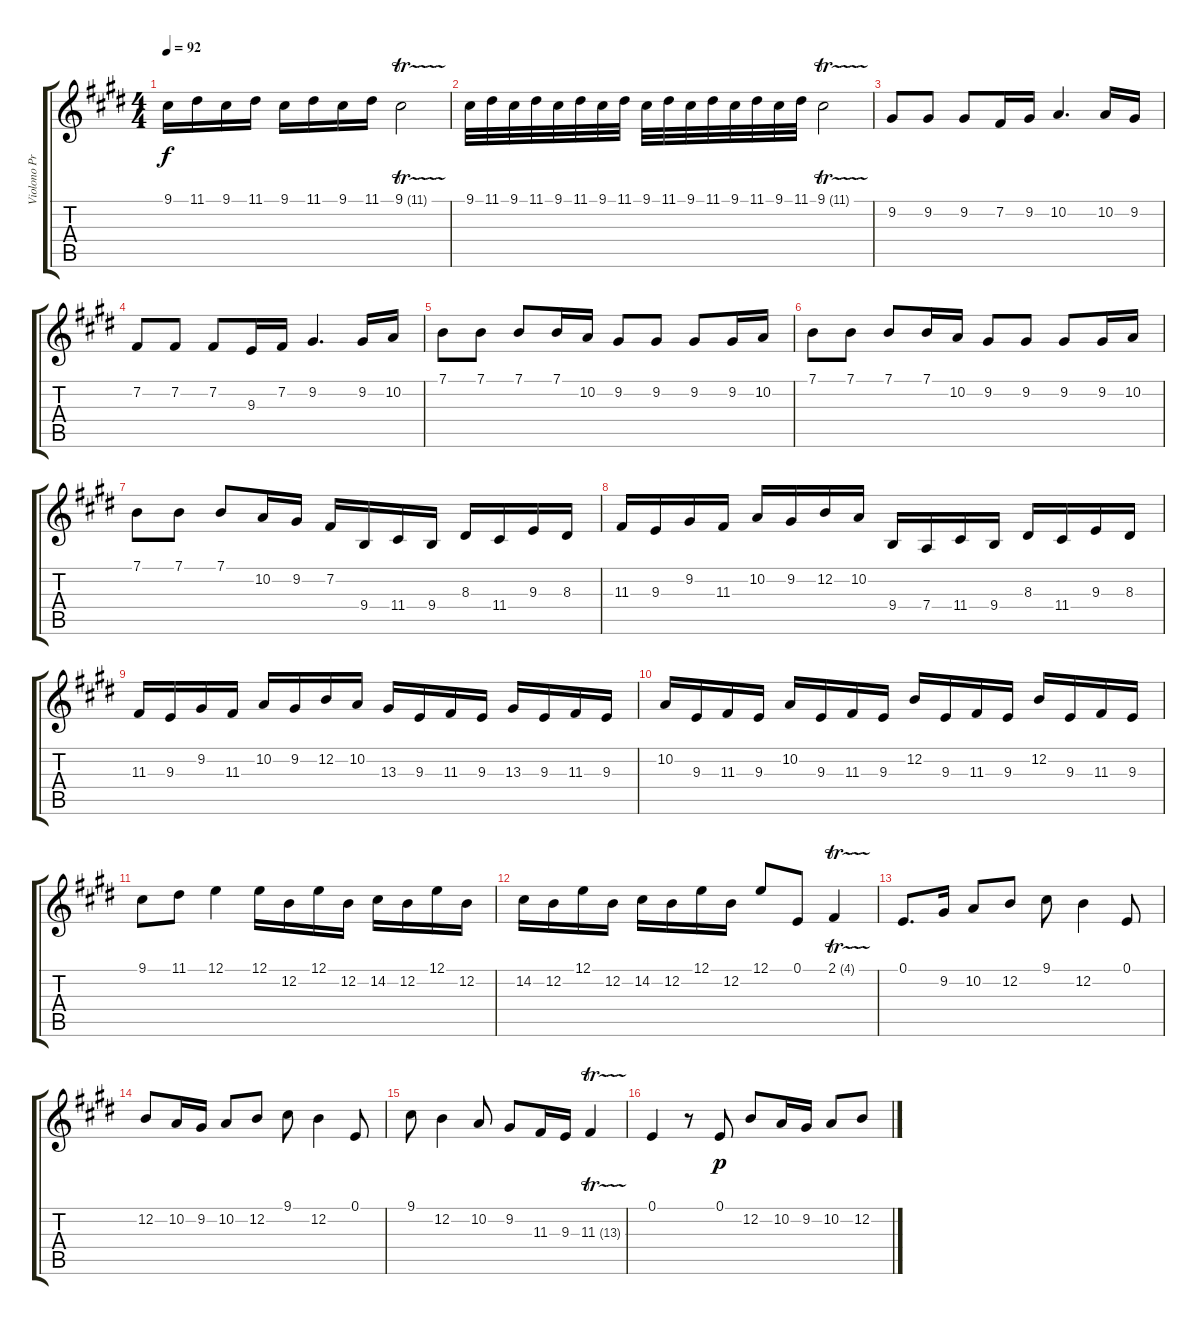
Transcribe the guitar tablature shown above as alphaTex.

\track ("Violono Principale" "Violono Pr") {instrument violin}
\staff {score tabs}
\tuning (E4 B3 G3 D3 A2 E2) {hide}
\ts (4 4)
\tempo 92
\clef g2
\ks c#minor
9.1.16{dy f} 11.1.16 9.1.16 11.1.16 9.1.16 11.1.16 9.1.16 11.1.16 9.1{tr (11 32)}.2 |
\ks e
9.1.32 11.1.32 9.1.32 11.1.32 9.1.32 11.1.32 9.1.32 11.1.32 9.1.32 11.1.32 9.1.32 11.1.32 9.1.32 11.1.32 9.1.32 11.1.32 9.1{tr (11 32)}.2 |
\ks c#minor
9.2.8 9.2.8 9.2.8 7.2.16 9.2.16 10.2.4{d} 10.2.16 9.2.16 |
7.2.8 7.2.8 7.2.8 9.3.16 7.2.16 9.2.4{d} 9.2.16 10.2.16 |
\ks e
7.1.8 7.1.8 7.1.8 7.1.16 10.2.16 9.2.8 9.2.8 9.2.8 9.2.16 10.2.16 |
\ks c#minor
7.1.8 7.1.8 7.1.8 7.1.16 10.2.16 9.2.8 9.2.8 9.2.8 9.2.16 10.2.16 |
7.1.8 7.1.8 7.1.8 10.2.16 9.2.16 7.2.16 9.4.16 11.4.16 9.4.16 8.3.16 11.4.16 9.3.16 8.3.16 |
11.3.16 9.3.16 9.2.16 11.3.16 10.2.16 9.2.16 12.2.16 10.2.16 9.4.16 7.4.16 11.4.16 9.4.16 8.3.16 11.4.16 9.3.16 8.3.16 |
\ks e
11.3.16 9.3.16 9.2.16 11.3.16 10.2.16 9.2.16 12.2.16 10.2.16 13.3.16 9.3.16 11.3.16 9.3.16 13.3.16 9.3.16 11.3.16 9.3.16 |
\ks c#minor
10.2.16 9.3.16 11.3.16 9.3.16 10.2.16 9.3.16 11.3.16 9.3.16 12.2.16 9.3.16 11.3.16 9.3.16 12.2.16 9.3.16 11.3.16 9.3.16 |
9.1.8 11.1.8 12.1.4 12.1.16 12.2.16 12.1.16 12.2.16 14.2.16 12.2.16 12.1.16 12.2.16 |
\ks e
14.2.16 12.2.16 12.1.16 12.2.16 14.2.16 12.2.16 12.1.16 12.2.16 12.1.8 0.1.8 2.1{tr (4 32)}.4 |
\ks c#minor
0.1.8{d} 9.2.16 10.2.8 12.2.8 9.1.8 12.2.4 0.1.8 |
12.2.8 10.2.16 9.2.16 10.2.8 12.2.8 9.1.8 12.2.4 0.1.8 |
9.1.8 12.2.4 10.2.8 9.2.8 11.3.16 9.3.16 11.3{tr (13 32)}.4 |
\ks e
0.1.4 r.8 0.1.8{dy p} 12.2.8 10.2.16 9.2.16 10.2.8 12.2.8
